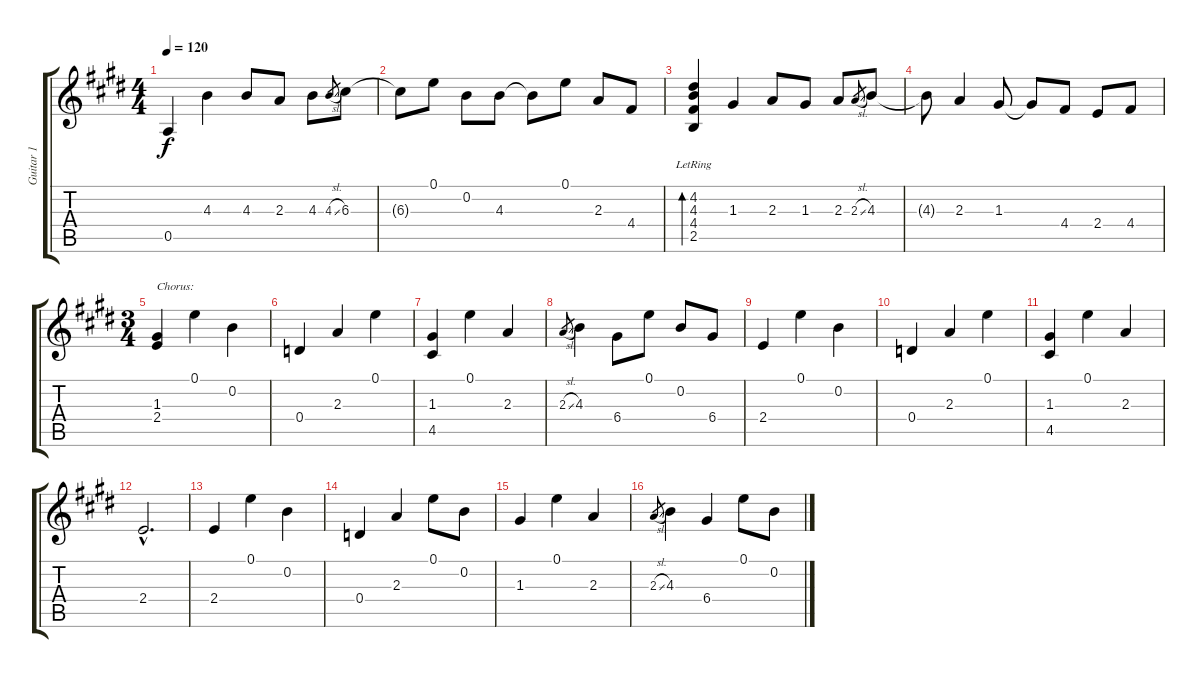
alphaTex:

\track ("Guitar 1" "Guitar 1") {instrument electricguitarjazz}
\staff {score tabs}
\tuning (E4 B3 G3 D3 A2 E2) {hide}
\ts (4 4)
\tempo 120
\clef g2
\ks e
0.5.4{dy f} 4.3.4 4.3.8 2.3.8 4.3.8 4.3{sl}.8{gr} 6.3.8 |
6.3{t}.8 0.1.8 0.2.8 4.3.8 4.3{t}.8 0.1.8 2.3.8 4.4.8 |
(4.2 4.3 4.4 2.5{lr}).4{bd 60} 1.3.4 2.3.8 1.3.8 2.3.8 2.3{sl}.8{gr} 4.3.8 |
4.3{t}.8 2.3.4 1.3.8 1.3{t}.8 4.4.8 2.4.8 4.4.8 |
\ts (3 4)
(1.3 2.4).4{txt "Chorus:"} 0.1.4 0.2.4 |
0.4.4 2.3.4 0.1.4 |
(1.3 4.5).4 0.1.4 2.3.4 |
2.3{sl}.8{gr} 4.3.4 6.4.8 0.1.8 0.2.8 6.4.8 |
2.4.4 0.1.4 0.2.4 |
0.4.4 2.3.4 0.1.4 |
(1.3 4.5).4 0.1.4 2.3.4 |
2.4{hac}.2{d} |
2.4.4 0.1.4 0.2.4 |
0.4.4 2.3.4 0.1.8 0.2.8 |
1.3.4 0.1.4 2.3.4 |
2.3{sl}.8{gr} 4.3.4 6.4.4 0.1.8 0.2.8
